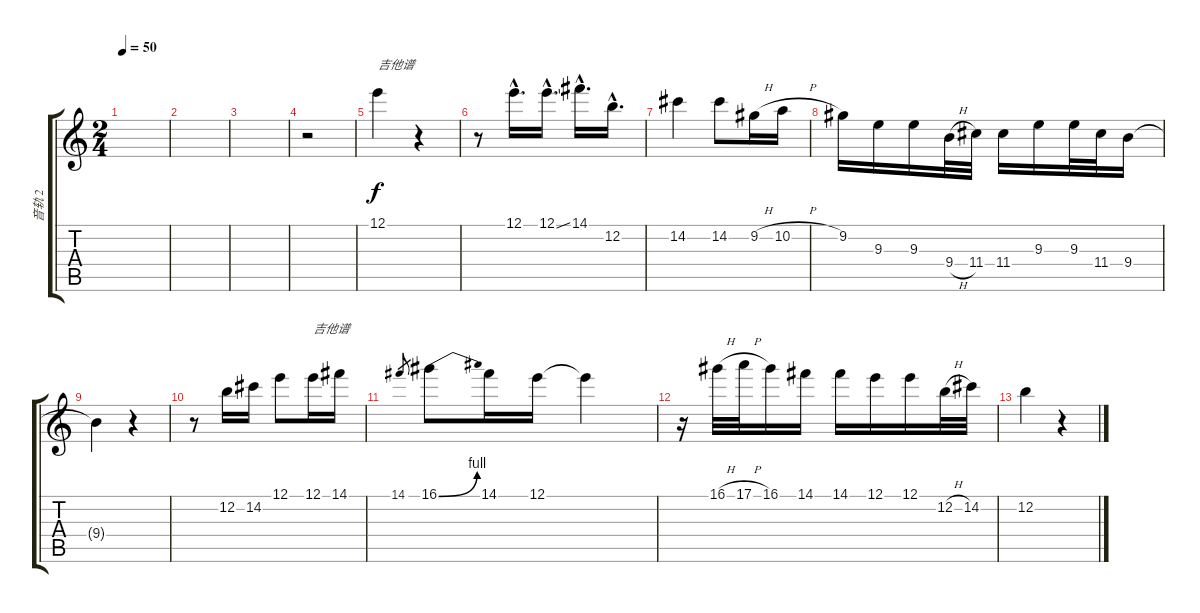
\track ("音轨 2" "音轨 2") {instrument acousticguitarnylon}
\staff {score tabs}
\tuning (E4 B3 G3 D3 A2 E2) {hide}
\ts (2 4)
\tempo 50
\clef g2
\ks c
|
|
|
r.2 |
12.1.4{txt "吉他谱"} r.4 |
r.8 12.1{hac}.16{d} 12.1{ss hac}.16{d} 14.1{hac}.16{d} 12.2{hac}.16{d} |
14.2.4 14.2.8 9.2{h}.16 10.2{h}.16 |
9.2.16 9.3.16 9.3.16 9.4{h}.32 11.4.32 11.4.16 9.3.16 9.3.32 11.4.32 9.4.16 |
9.4{t}.4 r.4 |
r.8 12.2.16 14.2.16 12.1.8 12.1.16{txt "吉他谱"} 14.1.16 |
14.1.8{gr} 16.1{be (bend 0 0 60 4)}.8 14.1.16 12.1.16 12.1{t}.4 |
r.16 16.1{h}.32 17.1{h}.32 16.1.16 14.1.16 14.1.16 12.1.16 12.1.16 12.2{h}.32 14.2.32 |
12.2.4 r.4
